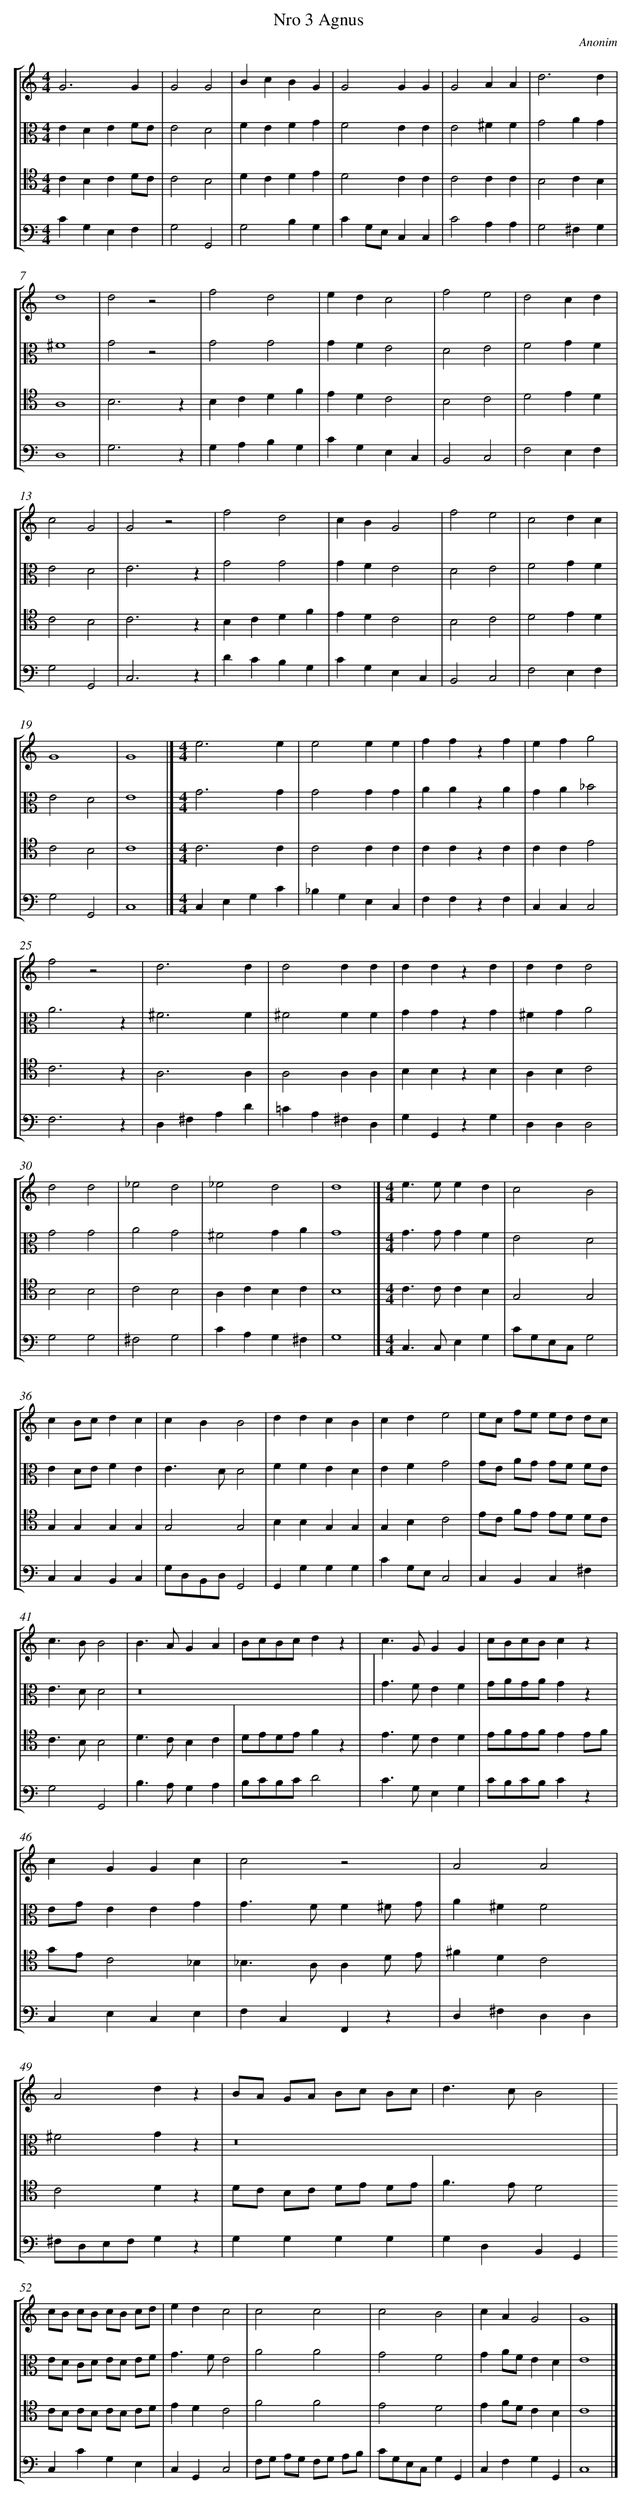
X:1
T: Nro 3 Agnus
C: Anonim
L: 1/4
M: 4/4
%%staves [1 2 3 4]
V: 1
V: 2 clef=alto
V: 3 clef=tenor
V: 4 clef=bass
K: C
[V:1] G3G |
[V:2] EDEF/E/ |
[V:3] CB,CD/C/ |
[V:4] CG,E,F, |
[V:1] G2G2 |
[V:2] E2D2 |
[V:3] C2B,2 |
[V:4] G,2G,,2 |
[V:1] BcBG |
[V:2] FEFG |
[V:3] DCDE |
[V:4] G,2B,G, |
[V:1] G2GG |
[V:2] F2EE |
[V:3] D2CC |
[V:4] CG,/E,/C,C, |
[V:1] G2AA |
[V:2] E2^FF |
[V:3] C2CC |
[V:4] C2A,A, |
[V:1] d3d |
[V:2] G2AG |
[V:3] B,2CB, |
[V:4] G,2^F,G, |
[V:1] d4 |
[V:2] ^F4 |
[V:3] A,4 |
[V:4] D,4 |
[V:1] d2z2 |
[V:2] G2z2 |
[V:3] B,3z |
[V:4] G,3z |
[V:1] f2d2 |
[V:2] G2G2 |
[V:3] B,CDF |
[V:4] G,A,B,G, |
[V:1] edc2 |
[V:2] GFE2 |
[V:3] EDC2 |
[V:4] CG,E,C, |
[V:1] f2e2 |
[V:2] D2E2 |
[V:3] B,2C2 |
[V:4] B,,2C,2 |
[V:1] d2cd |
[V:2] F2GF |
[V:3] D2ED |
[V:4] F,2E,F, |
[V:1] c2G2 |
[V:2] E2D2 |
[V:3] C2B,2 |
[V:4] G,2G,,2 |
[V:1] G2z2 |
[V:2] E3z |
[V:3] C3z |
[V:4] C,3z |
[V:1] f2d2 |
[V:2] G2G2 |
[V:3] B,CDF |
[V:4] DCB,G, |
[V:1] cBG2 |
[V:2] GFE2 |
[V:3] EDC2 |
[V:4] CG,E,C, |
[V:1] f2e2 |
[V:2] D2E2 |
[V:3] B,2C2 |
[V:4] B,,2C,2 |
[V:1] c2dc |
[V:2] F2GF |
[V:3] D2ED |
[V:4] F,2E,F, |
[V:1] G4 |
[V:2] E2D2 |
[V:3] C2B,2 |
[V:4] G,2G,,2 |
[V:1] G4 |]
[V:2] E4 |]
[V:3] C4 |]
[V:4] C,4 |]
[V:1] [M:4/4]e3e [I:setbarnb 22]|
[V:2] [M:4/4]G3G |
[V:3] [M:4/4]C3C |
[V:4] [M:4/4]C,E,G,C |
[V:1] e2ee |
[V:2] G2GG |
[V:3] C2CC |
[V:4] _B,G,E,C, |
[V:1] ffzf |
[V:2] AAzA |
[V:3] CCzC |
[V:4] F,F,zF, |
[V:1] efg2 |
[V:2] GA_B2 |
[V:3] CCE2 |
[V:4] C,C,C,2 |
[V:1] f2z2 |
[V:2] A3z |
[V:3] C3z |
[V:4] F,3z |
[V:1] d3d |
[V:2] ^F3F |
[V:3] A,3A, |
[V:4] D,^F,A,D |
[V:1] d2dd |
[V:2] ^F2FF |
[V:3] A,2A,A, |
[V:4] =CA,^F,D, |
[V:1] ddzd |
[V:2] GGzG |
[V:3] B,B,zB, |
[V:4] G,G,,zG, |
[V:1] ddd2 |
[V:2] ^FGA2 |
[V:3] A,B,C2 |
[V:4] D,D,D,2 |
[V:1] d2d2 |
[V:2] G2G2 |
[V:3] B,2B,2 |
[V:4] G,2G,2 |
[V:1] _e2d2 |
[V:2] A2G2 |
[V:3] C2B,2 |
[V:4] ^F,2G,2 |
[V:1] _e2d2 |
[V:2] ^F2GA |
[V:3] A,CB,C |
[V:4] CA,G,^F, |
[V:1] d4 |]
[V:2] G4 |]
[V:3] B,4 |]
[V:4] G,4 |]
[V:1] [M:4/4]e>eed [I:setbarnb 35]|
[V:2] [M:4/4]G>GGF |
[V:3] [M:4/4]C>CCB, |
[V:4] [M:4/4]C,>C,E,G, |
[V:1] c2B2 |
[V:2] E2D2 |
[V:3] G,2G,2 |
[V:4] C/G,/E,/C,/G,2 |
[V:1] cB/c/dc |
[V:2] ED/E/FE |
[V:3] G,G,G,G, |
[V:4] C,C,B,,C, |
[V:1] cBB2 |
[V:2] E>DD2 |
[V:3] G,2G,2 |
[V:4] G,/D,/B,,/D,/G,,2 |
[V:1] ddcB |
[V:2] FFED |
[V:3] B,B,G,G, |
[V:4] G,,G,G,G, |
[V:1] cde2 |
[V:2] EFG2 |
[V:3] G,B,C2 |
[V:4] CG,/E,/C,2 |
[V:1] e/c/ f/e/ e/d/ d/c/ |
[V:2] G/E/ A/G/ G/F/ F/E/ |
[V:3] E/C/ F/E/ E/D/ D/C/ |
[V:4] C,B,,C,^F, |
[V:1] c>BB2 |
[V:2] E>DD2 |
[V:3] C>B,B,2 |
[V:4] G,2G,,2 |
[V:1] B>AGA |
[V:2] z8 |
[V:3] D>CB,C |
[V:4] B,>A,G,A, |
[V:1] B/c/B/c/dz |
[V:2]  |
[V:3] D/E/D/E/Fz |
[V:4] B,/C/B,/C/D2 |
[V:1] c>GGG |
[V:2] G>FEF |
[V:3] E>DCD |
[V:4] C>G,E,G, |
[V:1] c/B/c/B/cz |
[V:2] G/A/G/A/Gz |
[V:3] E/F/E/F/EE/F/ |
[V:4] C/B,/C/B,/Cz |
[V:1] cGGc |
[V:2] E/G/EEG |
[V:3] G/E/C2_B, |
[V:4] C,E,C,E, |
[V:1] c2z2 |
[V:2] G>FF^F/ G/ |
[V:3] _B,>A,A,D/ E/ |
[V:4] F,C,F,,z |
[V:1] A2A2 |
[V:2] A^FF2 |
[V:3] ^FDC2 |
[V:4] D,^F,D,D, |
[V:1] A2dz |
[V:2] ^F2Gz |
[V:3] C2Dz |
[V:4] ^F,/D,/E,/F,/G,z |
[V:1] B/A/ G/A/ B/c/ B/c/ |
[V:2] z8 |
[V:3] D/C/ B,/C/ D/E/ D/E/ |
[V:4] G,G,G,G, |
[V:1] d>cB2 |
[V:2]  |
[V:3] F>ED2 |
[V:4] G,D,B,,G,, |
[V:1] c/B/ c/B/ c/B/ c/d/ |
[V:2] E/D/ C/D/ E/D/ E/F/ |
[V:3] C/B,/ C/B,/ C/B,/ C/D/ |
[V:4] C,CG,E, |
[V:1] edc2 |
[V:2] G>FE2 |
[V:3] EDC2 |
[V:4] C,G,,C,2 |
[V:1] c2c2 |
[V:2] A2A2 |
[V:3] F2F2 |
[V:4] F,/G,/ A,/G,/ F,/G,/ A,/B,/ |
[V:1] c2B2 |
[V:2] G2F2 |
[V:3] E2D2 |
[V:4] C/G,/E,/C,/G,G,, |
[V:1] cAG2 |
[V:2] GA/F/ED |
[V:3] EF/D/CB, |
[V:4] C,F,G,G,, |
[V:1] G4 |]
[V:2] E4 |]
[V:3] C4 |]
[V:4] C,4 |]
